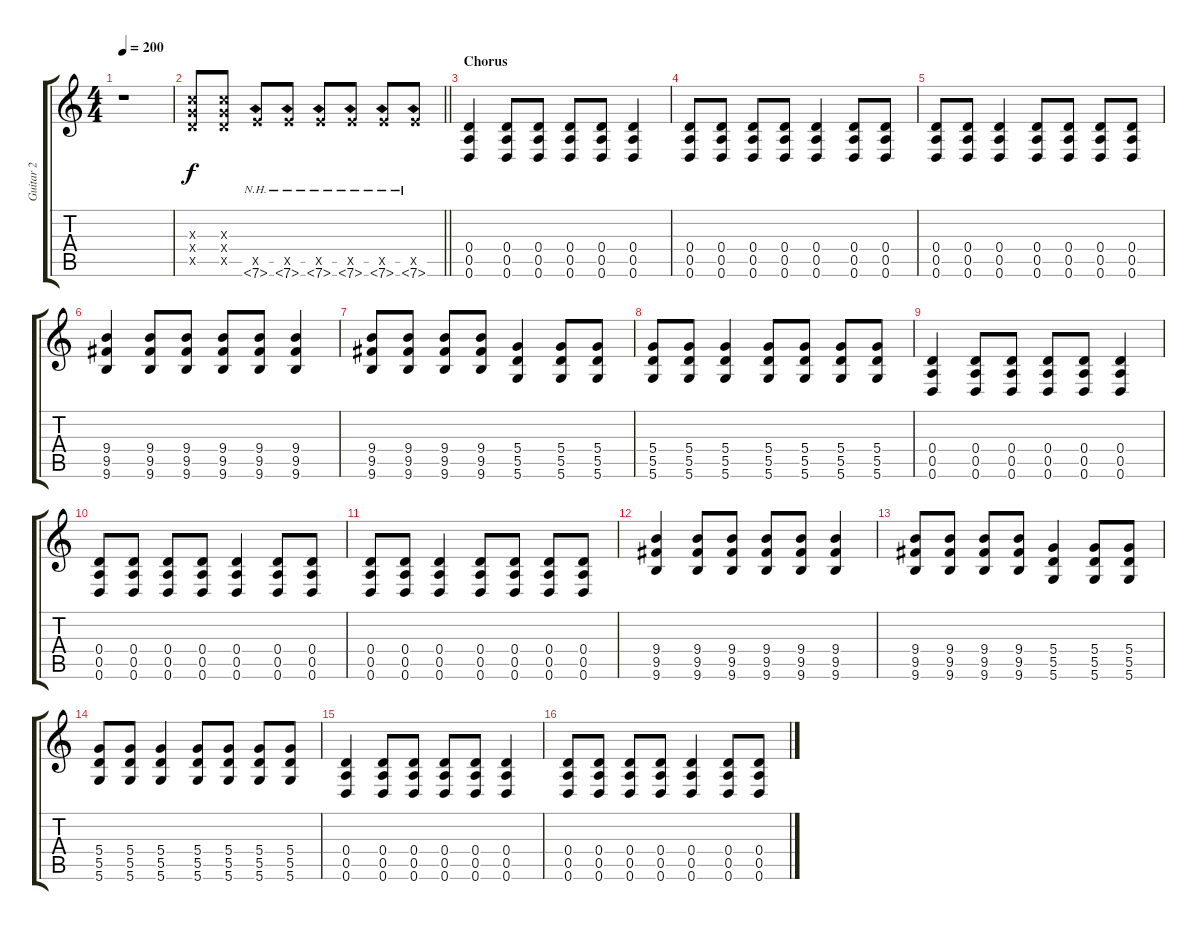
\track ("Guitar 2" "Guitar 2") {instrument overdrivenguitar}
\staff {score tabs}
\tuning (E4 B3 G3 D3 A2 D2) {hide}
\ts (4 4)
\tempo 200
\clef g2
\ks c
r.1{dy f} |
\barLineRight lightlight
(5.3{x} 5.4{x} 5.5{x}).8 (5.3{x} 5.4{x} 5.5{x}).8 (7.5{x} 7.6{nh}).8 (7.5{x} 7.6{nh}).8 (7.5{x} 7.6{nh}).8 (7.5{x} 7.6{nh}).8 (7.5{x} 7.6{nh}).8 (7.5{x} 7.6{nh}).8 |
\section ("" "Chorus")
(0.4 0.5 0.6).4 (0.4 0.5 0.6).8 (0.4 0.5 0.6).8 (0.4 0.5 0.6).8 (0.4 0.5 0.6).8 (0.4 0.5 0.6).4 |
(0.4 0.5 0.6).8 (0.4 0.5 0.6).8 (0.4 0.5 0.6).8 (0.4 0.5 0.6).8 (0.4 0.5 0.6).4 (0.4 0.5 0.6).8 (0.4 0.5 0.6).8 |
(0.4 0.5 0.6).8 (0.4 0.5 0.6).8 (0.4 0.5 0.6).4 (0.4 0.5 0.6).8 (0.4 0.5 0.6).8 (0.4 0.5 0.6).8 (0.4 0.5 0.6).8 |
(9.4 9.5 9.6).4 (9.4 9.5 9.6).8 (9.4 9.5 9.6).8 (9.4 9.5 9.6).8 (9.4 9.5 9.6).8 (9.4 9.5 9.6).4 |
(9.4 9.5 9.6).8 (9.4 9.5 9.6).8 (9.4 9.5 9.6).8 (9.4 9.5 9.6).8 (5.4 5.5 5.6).4 (5.4 5.5 5.6).8 (5.4 5.5 5.6).8 |
(5.4 5.5 5.6).8 (5.4 5.5 5.6).8 (5.4 5.5 5.6).4 (5.4 5.5 5.6).8 (5.4 5.5 5.6).8 (5.4 5.5 5.6).8 (5.4 5.5 5.6).8 |
(0.4 0.5 0.6).4 (0.4 0.5 0.6).8 (0.4 0.5 0.6).8 (0.4 0.5 0.6).8 (0.4 0.5 0.6).8 (0.4 0.5 0.6).4 |
(0.4 0.5 0.6).8 (0.4 0.5 0.6).8 (0.4 0.5 0.6).8 (0.4 0.5 0.6).8 (0.4 0.5 0.6).4 (0.4 0.5 0.6).8 (0.4 0.5 0.6).8 |
(0.4 0.5 0.6).8 (0.4 0.5 0.6).8 (0.4 0.5 0.6).4 (0.4 0.5 0.6).8 (0.4 0.5 0.6).8 (0.4 0.5 0.6).8 (0.4 0.5 0.6).8 |
(9.4 9.5 9.6).4 (9.4 9.5 9.6).8 (9.4 9.5 9.6).8 (9.4 9.5 9.6).8 (9.4 9.5 9.6).8 (9.4 9.5 9.6).4 |
(9.4 9.5 9.6).8 (9.4 9.5 9.6).8 (9.4 9.5 9.6).8 (9.4 9.5 9.6).8 (5.4 5.5 5.6).4 (5.4 5.5 5.6).8 (5.4 5.5 5.6).8 |
(5.4 5.5 5.6).8 (5.4 5.5 5.6).8 (5.4 5.5 5.6).4 (5.4 5.5 5.6).8 (5.4 5.5 5.6).8 (5.4 5.5 5.6).8 (5.4 5.5 5.6).8 |
(0.4 0.5 0.6).4 (0.4 0.5 0.6).8 (0.4 0.5 0.6).8 (0.4 0.5 0.6).8 (0.4 0.5 0.6).8 (0.4 0.5 0.6).4 |
(0.4 0.5 0.6).8 (0.4 0.5 0.6).8 (0.4 0.5 0.6).8 (0.4 0.5 0.6).8 (0.4 0.5 0.6).4 (0.4 0.5 0.6).8 (0.4 0.5 0.6).8
